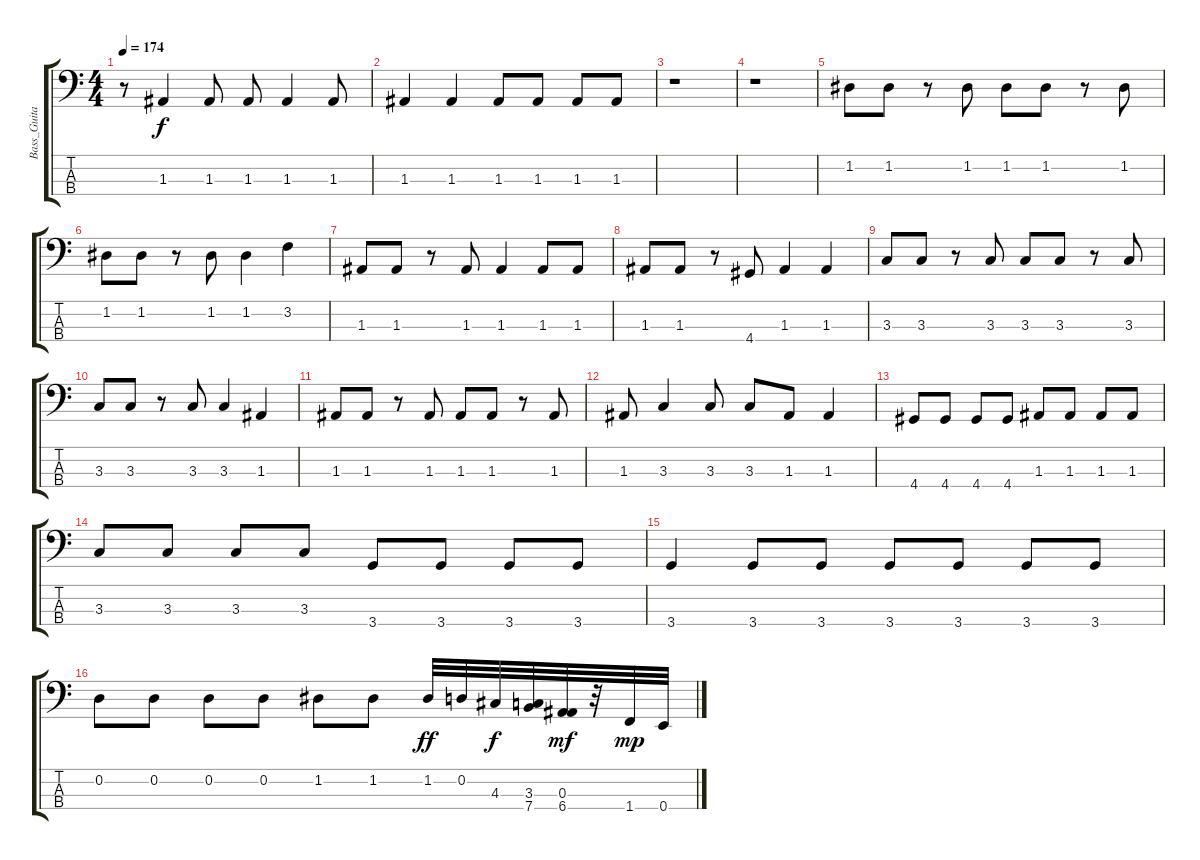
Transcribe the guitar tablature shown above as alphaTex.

\track ("Bass_Guitar" "Bass_Guita") {instrument electricbassfinger}
\staff {score tabs}
\tuning (G2 D2 A1 E1) {hide}
\ts (4 4)
\tempo 174
\clef f4
\ks c
r.8{dy mp} 1.3.4{dy f} 1.3.8 1.3.8 1.3.4 1.3.8 |
1.3.4 1.3.4 1.3.8 1.3.8 1.3.8 1.3.8 |
r.1 |
r.1 |
1.2.8 1.2.8 r.8 1.2.8 1.2.8 1.2.8 r.8 1.2.8 |
1.2.8 1.2.8 r.8 1.2.8 1.2.4 3.2.4 |
1.3.8 1.3.8 r.8 1.3.8 1.3.4 1.3.8 1.3.8 |
1.3.8 1.3.8 r.8 4.4.8 1.3.4 1.3.4 |
3.3.8 3.3.8 r.8 3.3.8 3.3.8 3.3.8 r.8 3.3.8 |
3.3.8 3.3.8 r.8 3.3.8 3.3.4 1.3.4 |
1.3.8 1.3.8 r.8 1.3.8 1.3.8 1.3.8 r.8 1.3.8 |
1.3.8 3.3.4 3.3.8 3.3.8 1.3.8 1.3.4 |
4.4.8 4.4.8 4.4.8 4.4.8 1.3.8 1.3.8 1.3.8 1.3.8 |
3.3.8 3.3.8 3.3.8 3.3.8 3.4.8 3.4.8 3.4.8 3.4.8 |
3.4.4 3.4.8 3.4.8 3.4.8 3.4.8 3.4.8 3.4.8 |
0.2.8 0.2.8 0.2.8 0.2.8 1.2.8 1.2.8 1.2.32{dy ff} 0.2.32 4.3.32{dy f} (3.3 7.4).32 (0.3 6.4).32{dy mf} r.32 1.4.32{dy mp} 0.4.32
